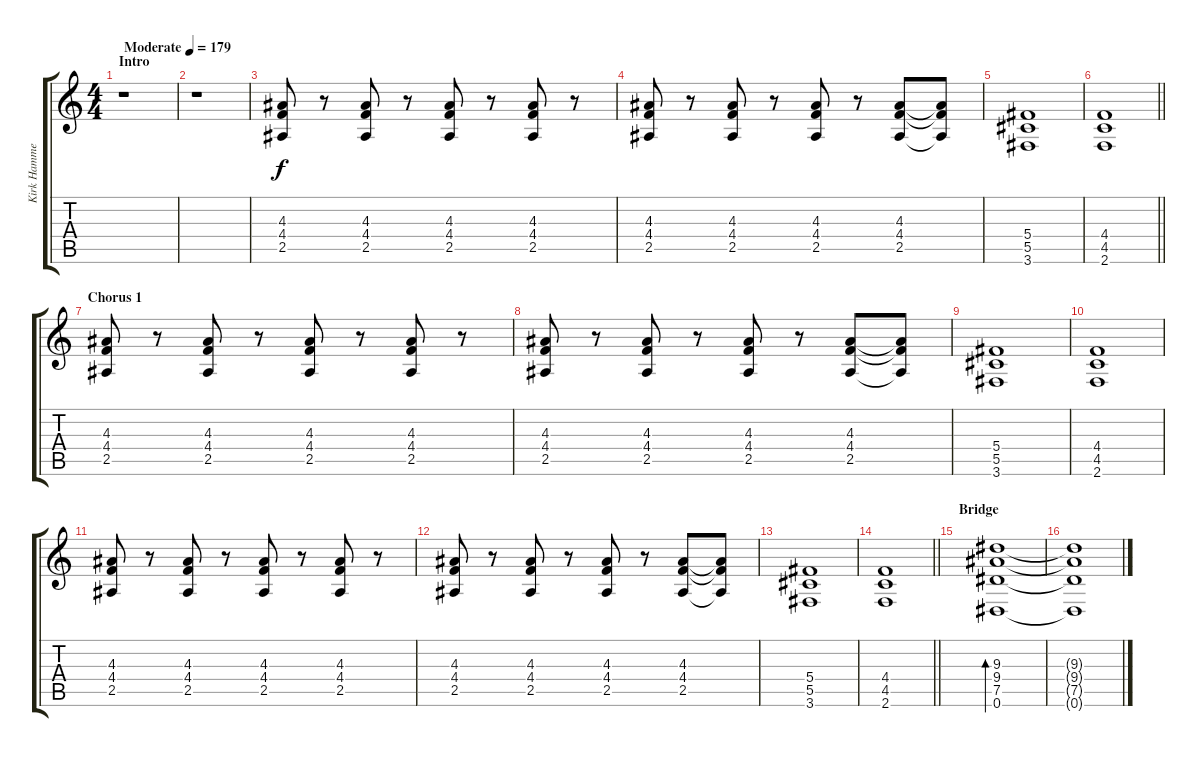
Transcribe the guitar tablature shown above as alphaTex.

\track ("Kirk Hammett" "Kirk Hamme") {instrument distortionguitar}
\staff {score tabs}
\tuning (Eb4 Bb3 Gb3 Db3 Ab2 Eb2) {hide}
\ts (4 4)
\section ("" "Intro")
\tempo (179 "Moderate")
\clef g2
\ks c
r.1{dy f instrument distortionguitar} |
r.1 |
(4.3 4.4 2.5).8 r.8 (4.3 4.4 2.5).8 r.8 (4.3 4.4 2.5).8 r.8 (4.3 4.4 2.5).8 r.8 |
(4.3 4.4 2.5).8 r.8 (4.3 4.4 2.5).8 r.8 (4.3 4.4 2.5).8 r.8 (4.3 4.4 2.5).8 (4.3{t} 4.4{t} 2.5{t}).8 |
(5.4 5.5 3.6).1 |
\barLineRight lightlight
(4.4 4.5 2.6).1 |
\section ("" "Chorus 1")
(4.3 4.4 2.5).8 r.8 (4.3 4.4 2.5).8 r.8 (4.3 4.4 2.5).8 r.8 (4.3 4.4 2.5).8 r.8 |
(4.3 4.4 2.5).8 r.8 (4.3 4.4 2.5).8 r.8 (4.3 4.4 2.5).8 r.8 (4.3 4.4 2.5).8 (4.3{t} 4.4{t} 2.5{t}).8 |
(5.4 5.5 3.6).1 |
(4.4 4.5 2.6).1 |
(4.3 4.4 2.5).8 r.8 (4.3 4.4 2.5).8 r.8 (4.3 4.4 2.5).8 r.8 (4.3 4.4 2.5).8 r.8 |
(4.3 4.4 2.5).8 r.8 (4.3 4.4 2.5).8 r.8 (4.3 4.4 2.5).8 r.8 (4.3 4.4 2.5).8 (4.3{t} 4.4{t} 2.5{t}).8 |
(5.4 5.5 3.6).1 |
\barLineRight lightlight
(4.4 4.5 2.6).1 |
\section ("" "Bridge")
(9.3 9.4 7.5 0.6).1{bd 480} |
(9.3{t} 9.4{t} 7.5{t} 0.6{t}).1
